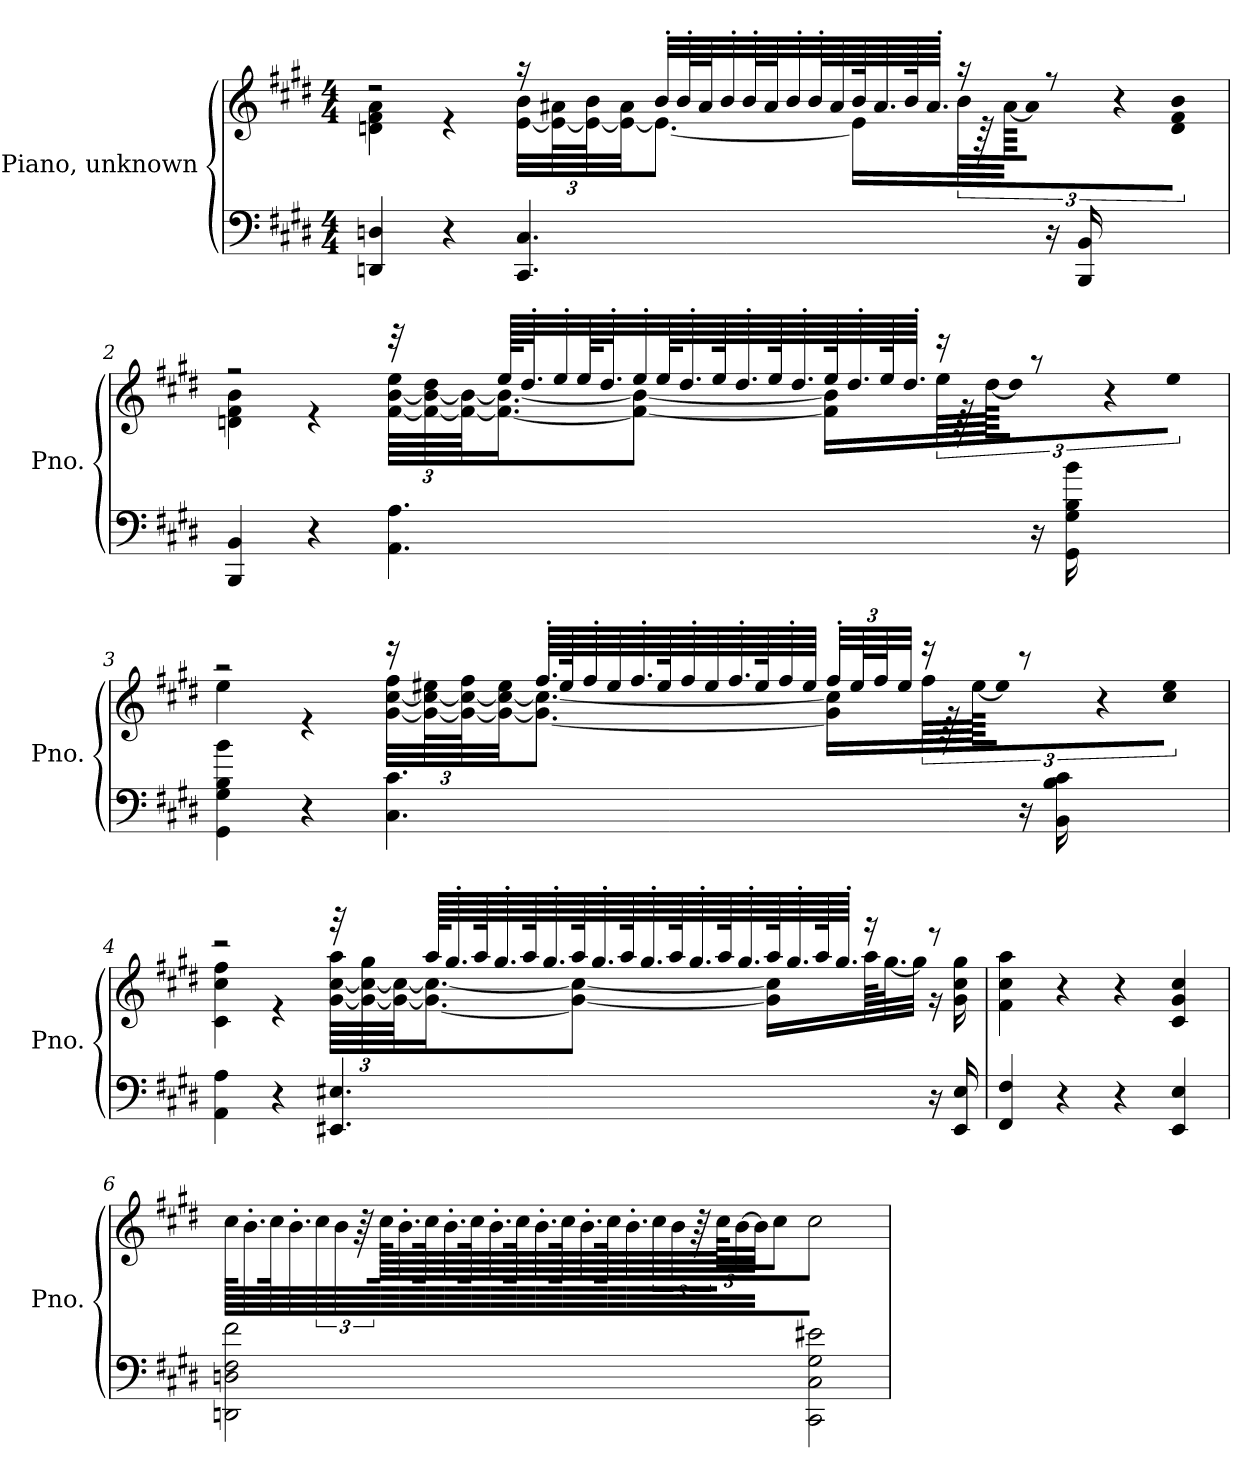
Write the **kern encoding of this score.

**kern	**kern
*part1	*part1
*staff2	*staff1
*I"Piano, unknown	*
*I'Pno.	*
*clefF4	*clefG2
*k[f#c#g#d#]	*k[f#c#g#d#]
*M4/4	*M4/4
*MM120	*MM120
=1	=1
*	*^
4DDn/ 4Dn/	2r	4dn\ 4f#\ 4a\
4r	.	4r
*	*	*Xbrackettup
4.CC#/ 4.C#/	16r	[48e\ 48b\LLL
.	.	96e\_ 96a#X\L
.	.	96e\_ 96b\J
.	.	48e\_ 48a#\JJ
.	32b'/LLL	8.e\J_
.	64b'/L	.
.	64a#/J	.
.	32b'/	.
.	64b'/L	.
.	64a#/J	.
.	32b'/	.
.	64b'/L	.
.	64a#/	.
.	128b/K	16e\LL]
.	64.a#/	.
.	128b/K	.
.	64.a#'/JJJJ	.
*	*	*brackettup
.	16r	96b\JJkk
.	.	96r
.	.	[96a#\KLLL
.	.	32a#\JJJ]
16r	8r	16r
16BBB/ 16BB/	.	16d\ 16f#\ 16b\
!!LO:LB:g=z	!!
=2	=2	=2
4BBB/ 4BB/	2r	4dn\ 4f#\ 4b\
4r	.	4r
*	*	*Xbrackettup
4.AA\ 4.A\	32r	[96f#\ [96b\ 96ee\LLLL
.	.	96f#\_ 96b\_ 96dd#\
.	.	96f#\_ 96b\_JJ
.	128ee/KLLLL	16.f#\_ 16.b\_J
.	64.dd#'/J	.
.	32ee'/	.
.	128ee/KL	.
.	64.dd#'/J	.
.	32ee'/	8f#\_ 8b\_J
.	128ee/KL	.
.	64.dd#'/	.
.	128ee/K	.
.	64.dd#'/	.
.	128ee/K	.
.	64.dd#'/	.
.	128ee/K	16f#\] 16b\]LL
.	64.dd#'/	.
.	128ee/K	.
.	64.dd#'/JJJJ	.
*	*	*brackettup
.	16r	96ee\JJkk
.	.	96r
.	.	[96dd#\KLLL
.	.	32dd#\JJJ]
16r	8r	16r
16GG#\ 16G#\ 16B\ 16b\	.	16ee\
!!LO:LB:g=z	!!
=3	=3	=3
4GG#\ 4G#\ 4B\ 4b\	2r	4ee\
4r	.	4r
*	*	*Xbrackettup
4.C#\ 4.c#\	16r	[48g#\ [48cc#\ 48ff#\LLL
.	.	96g#\_ 96cc#\_ 96ee#X\L
.	.	96g#\_ 96cc#\_ 96ff#\J
.	.	48g#\_ 48cc#\_ 48ee#\JJ
.	64.ff#'/LLLL	8.g#\_ 8.cc#\_J
.	128ee#/K	.
.	64ff#'/	.
.	64ee#/	.
.	64.ff#'/	.
.	128ee#/K	.
.	64ff#'/	.
.	64ee#/	.
.	64.ff#'/	.
.	128ee#/K	.
.	64ff#'/	.
.	64ee#/JJJJ	.
.	48ff#'/LLL	16g#\] 16cc#\]LL
.	96ee#/L	.
.	96ff#/J	.
.	48ee#/JJJ	.
*	*	*brackettup
.	16r	96ff#\JJkk
.	.	96r
.	.	[96ee#\KLLL
.	.	32ee#\JJJ]
16r	8r	16r
16BB\ 16B\ 16c#\	.	16cc#\ 16ee#\
!!LO:LB:g=z	!!
=4	=4	=4
4AA\ 4A\	2r	4c#\ 4cc#\ 4ff#\
4r	.	4r
*	*	*Xbrackettup
4.EE#X/ 4.E#X/	32r	[96g#\ [96cc#\ 96aa\LLLL
.	.	96g#\_ 96cc#\_ 96gg#\
.	.	96g#\_ 96cc#\_JJ
.	128aa/KLLLL	16.g#\_ 16.cc#\_J
.	64.gg#'/	.
.	128aa/K	.
.	64.gg#'/	.
.	128aa/K	.
.	64.gg#'/	.
.	128aa/K	8g#\_ 8cc#\_J
.	64.gg#'/	.
.	128aa/K	.
.	64.gg#'/	.
.	128aa/K	.
.	64.gg#'/	.
.	128aa/K	.
.	64.gg#'/	.
.	128aa/K	16g#\] 16cc#\]LL
.	64.gg#'/	.
.	128aa/K	.
.	64.gg#'/JJJJ	.
.	16r	128aa\KLL
.	.	[64.gg#\J
.	.	32gg#\JJJ]
16r	8r	16r
16EE#/ 16E#/	.	16g#\ 16cc#\ 16gg#\
*	*v	*v
=5	=5
4FF#/ 4F#/	4f#\ 4cc#\ 4aa\
4r	4r
4r	4r
4EE/ 4E/	4c#/ 4g#/ 4cc#/
!!LO:LB:g=z
=6	=6
2DDn\ 2Dn\ 2F#\ 2f#\	128cc#\KLLLL
.	64.b'\
.	128cc#\K
.	64.b'\
*	*brackettup
.	96cc#\
.	96b\JJJJ
.	96r
.	128cc#\KLLLL
.	64.b'\
.	128cc#\K
.	64.b'\
.	128cc#\K
.	64.b'\
.	128cc#\K
.	64.b'\
.	128cc#\K
.	64.b'\
.	128cc#\K
.	64.b'\
.	96cc#\
.	96b\JJJJ
.	96r
*	*Xbrackettup
.	96cc#\KLLL
.	[48b\
.	32b\JJ]
.	8cc#\J
2CC#\ 2C#\ 2G#\ 2e#X\	2cc#\
=	=
*-	*-
